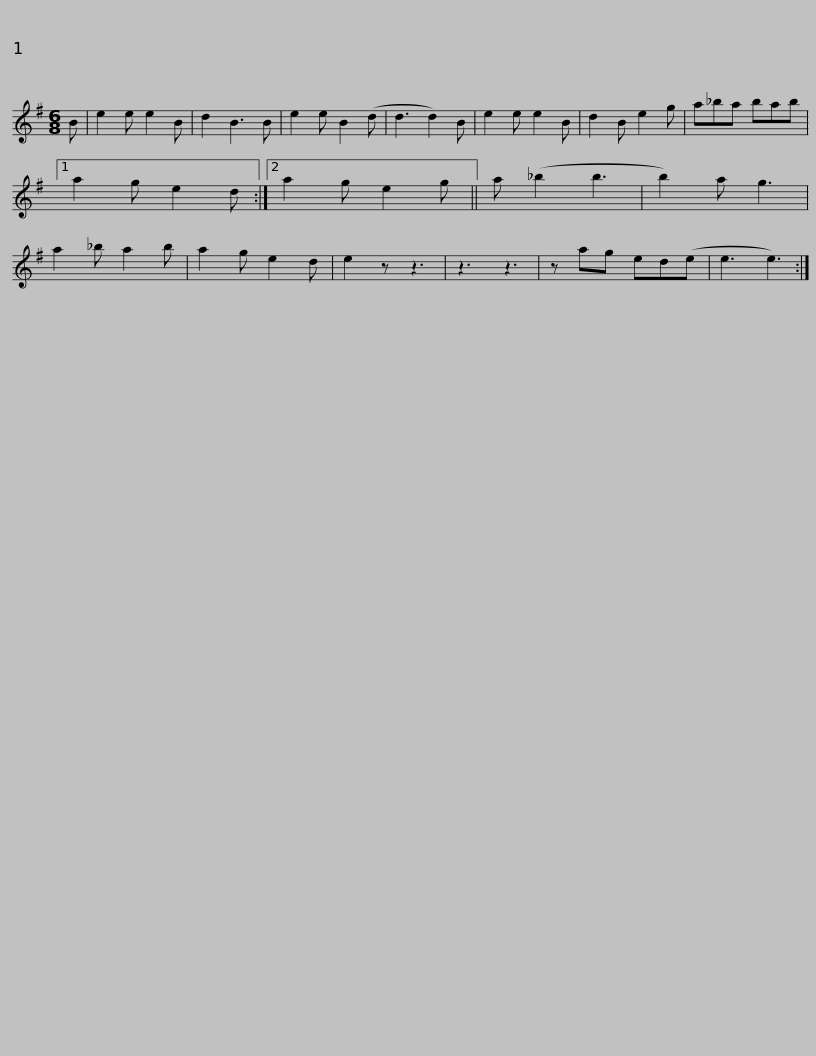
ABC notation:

X:1
L:1/8
M:6/8
I:linebreak $
K:Emin
V:1 treble
V:1
 B | e2 e e2 B | d2 B3 B | e2 e B2 (d | d3 d2) B | %5
 e2 e e2 B | d2 B e2 g | a_ba bab |1 a2 g e2 d :|2 a2 g e2 g ||$ %10
 a (_b2 b3 | b2) a g3 | a2 _b a2 b | a2 g e2 d | e2 z z3 | %15
 z3 z3 | z ag ed(e | e3 e3) :| %18
